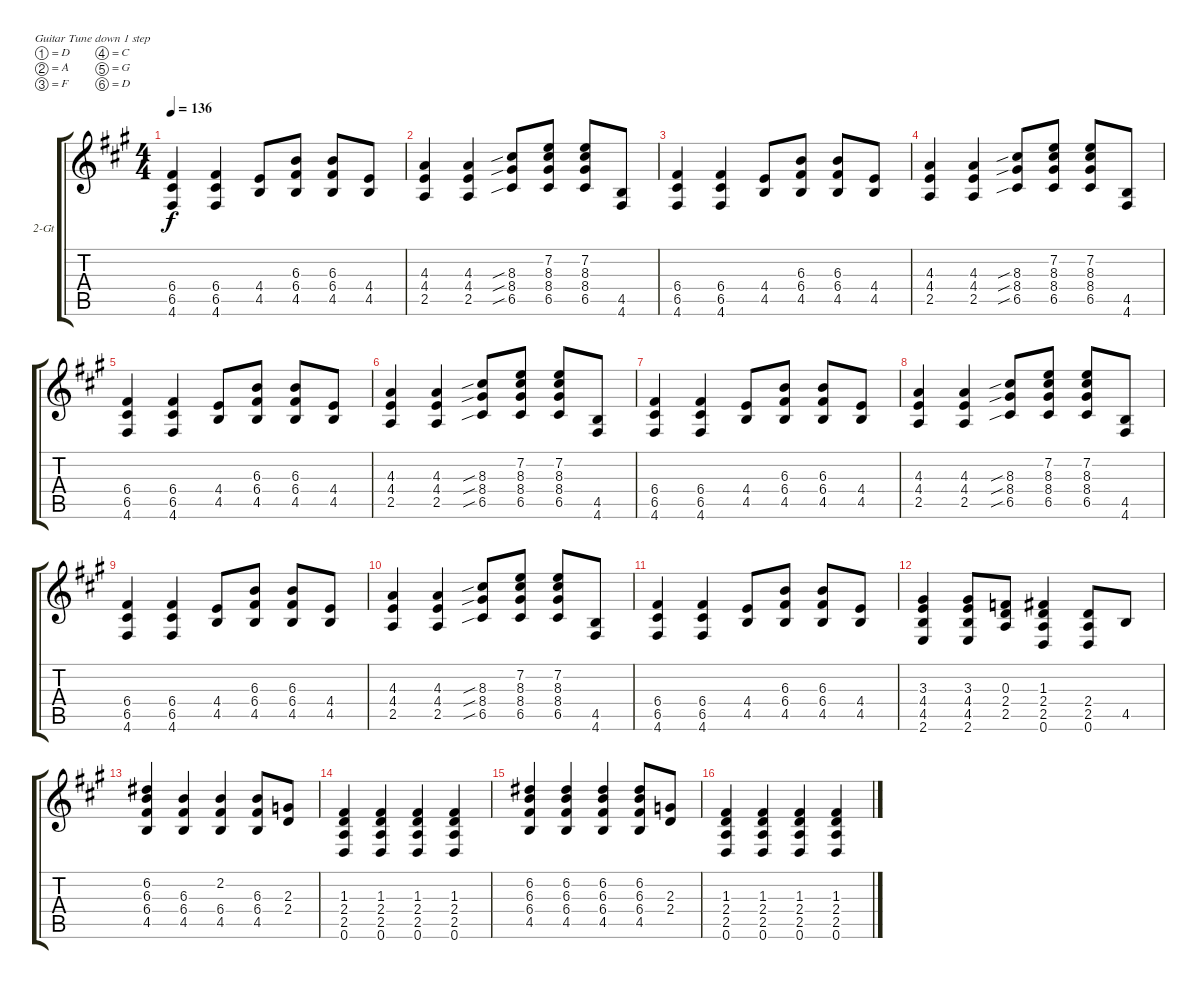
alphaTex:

\defaultSystemsLayout 4
\bracketExtendMode groupsimilarinstruments
\firstSystemTrackNameOrientation horizontal
\otherSystemsTrackNameOrientation horizontal
\track ("2 Guitar" "2-Gt") {instrument distortionguitar}
\staff {score tabs}
\tuning (D4 A3 F3 C3 G2 D2)
\ts (4 4)
\tempo 136
\clef g2
\scale
1.07062
\ks a
(4.6 6.5 6.4).4{dy f} (4.6 6.5 6.4).4 (4.5 4.4).8 (4.5 6.4 6.3).8 (4.5 6.4 6.3).8 (4.5 4.4).8 |
\scale
0.929382 (2.5 4.4 4.3).4 (2.5 4.4 4.3).4 (6.5{sib} 8.4{sib} 8.3{sib}).8 (6.5 8.4 8.3 7.2).8 (6.5 8.4 8.3 7.2).8 (4.6 4.5).8 |
\scale
1.07062 (4.6 6.5 6.4).4 (4.6 6.5 6.4).4 (4.5 4.4).8 (4.5 6.4 6.3).8 (4.5 6.4 6.3).8 (4.5 4.4).8 |
\scale
0.929382 (2.5 4.4 4.3).4 (2.5 4.4 4.3).4 (6.5{sib} 8.4{sib} 8.3{sib}).8 (6.5 8.4 8.3 7.2).8 (6.5 8.4 8.3 7.2).8 (4.6 4.5).8 |
\scale
1.07062 (4.6 6.5 6.4).4 (4.6 6.5 6.4).4 (4.5 4.4).8 (4.5 6.4 6.3).8 (4.5 6.4 6.3).8 (4.5 4.4).8 |
\scale
0.929382 (2.5 4.4 4.3).4 (2.5 4.4 4.3).4 (6.5{sib} 8.4{sib} 8.3{sib}).8 (6.5 8.4 8.3 7.2).8 (6.5 8.4 8.3 7.2).8 (4.6 4.5).8 |
\scale
1.07062 (4.6 6.5 6.4).4 (4.6 6.5 6.4).4 (4.5 4.4).8 (4.5 6.4 6.3).8 (4.5 6.4 6.3).8 (4.5 4.4).8 |
\scale
0.929382 (2.5 4.4 4.3).4 (2.5 4.4 4.3).4 (6.5{sib} 8.4{sib} 8.3{sib}).8 (6.5 8.4 8.3 7.2).8 (6.5 8.4 8.3 7.2).8 (4.6 4.5).8 |
\scale
1.07062 (4.6 6.5 6.4).4 (4.6 6.5 6.4).4 (4.5 4.4).8 (4.5 6.4 6.3).8 (4.5 6.4 6.3).8 (4.5 4.4).8 |
\scale
0.929382 (2.5 4.4 4.3).4 (2.5 4.4 4.3).4 (6.5{sib} 8.4{sib} 8.3{sib}).8 (6.5 8.4 8.3 7.2).8 (6.5 8.4 8.3 7.2).8 (4.6 4.5).8 |
\scale
1.07062 (4.6 6.5 6.4).4 (4.6 6.5 6.4).4 (4.5 4.4).8 (4.5 6.4 6.3).8 (4.5 6.4 6.3).8 (4.5 4.4).8 |
\scale
0.929382 (2.6 4.5 4.4 3.3).4 (2.6 4.5 4.4 3.3).8 (2.5 2.4 0.3).8 (0.6 2.5 2.4 1.3).4 (0.6 2.5 2.4).8 4.5.8 |
\scale
1.07062 (4.5 6.4 6.3 6.2).4 (4.5 6.4 6.3).4 (4.5 6.4 2.2).4 (4.5 6.4 6.3).8 (2.4 2.3).8 |
\scale
0.929382 (0.6 2.5 2.4 1.3).4 (0.6 2.4 2.5 1.3).4 (0.6 2.5 2.4 1.3).4 (0.6 2.5 2.4 1.3).4 |
\scale
1.07062 (4.5 6.4 6.3 6.2).4 (4.5 6.4 6.3 6.2).4 (4.5 6.4 6.3 6.2).4 (4.5 6.4 6.3 6.2).8 (2.3 2.4).8 |
\scale
0.929382 (0.6 2.5 2.4 1.3).4 (0.6 2.4 2.5 1.3).4 (0.6 2.5 2.4 1.3).4 (0.6 2.5 2.4 1.3).4
